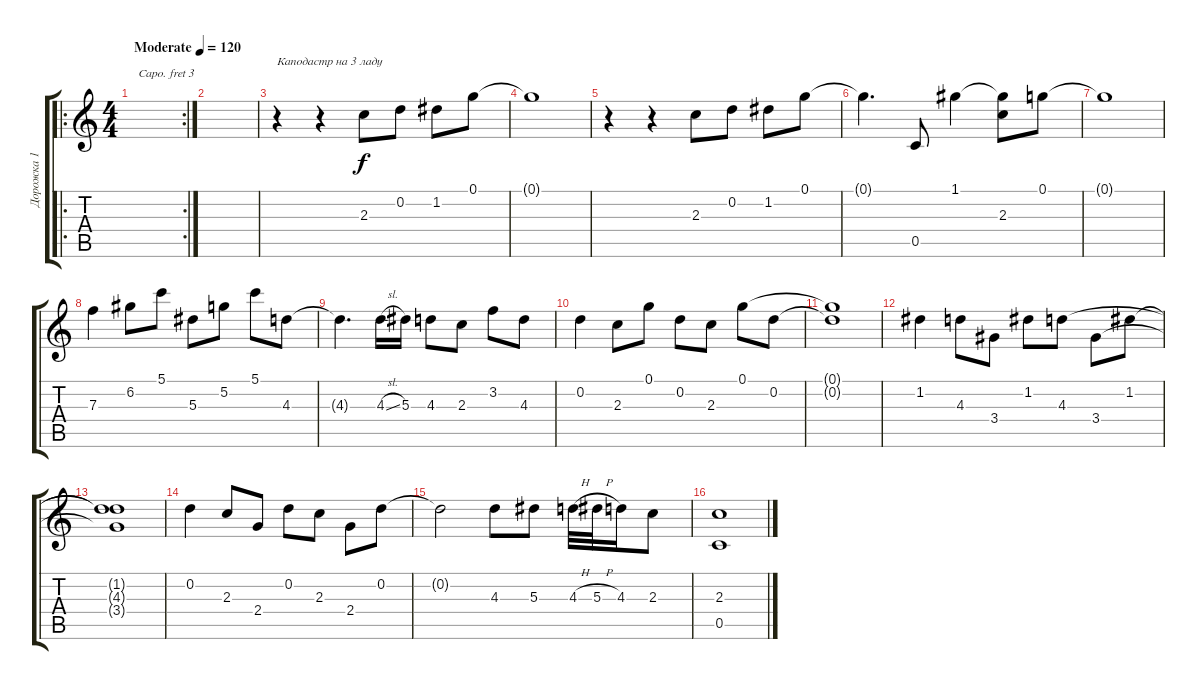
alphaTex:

\track ("Дорожка 1" "Дорожка 1") {instrument acousticguitarsteel}
\staff {score tabs}
\capo 3
\tuning (E4 B3 G3 D3 A2 E2) {hide}
\ro
\rc 2
\ts (4 4)
\tempo (120 "Moderate")
\clef g2
\ks c
|
|
r.4{txt "Каподастр на 3 ладу"} r.4 2.3.8 0.2.8 1.2.8 0.1.8 |
0.1{t}.1 |
r.4 r.4 2.3.8 0.2.8 1.2.8 0.1.8 |
0.1{t}.4{d} 0.5.8 1.1.4 (1.1{t} 2.3).8 0.1.8 |
0.1{t}.1 |
7.3.4 6.2.8 5.1.8 5.3.8 5.2.8 5.1.8 4.3.8 |
4.3{t}.4{d} 4.3{sl}.16 5.3.16 4.3.8 2.3.8 3.2.8 4.3.8 |
0.2.4 2.3.8 0.1.8 0.2.8 2.3.8 0.1.8 0.2.8 |
(0.1{t} 0.2{t}).1 |
1.2.4 4.3.8 3.4.8 1.2.8 4.3.8 3.4.8 1.2.8 |
(1.2{t} 4.3{t} 3.4{t}).1 |
0.2.4 2.3.8 2.4.8 0.2.8 2.3.8 2.4.8 0.2.8 |
0.2{t}.2 4.3.8 5.3.8 4.3{h}.32 5.3{h}.32 4.3.16 2.3.8 |
(2.3 0.5).1
